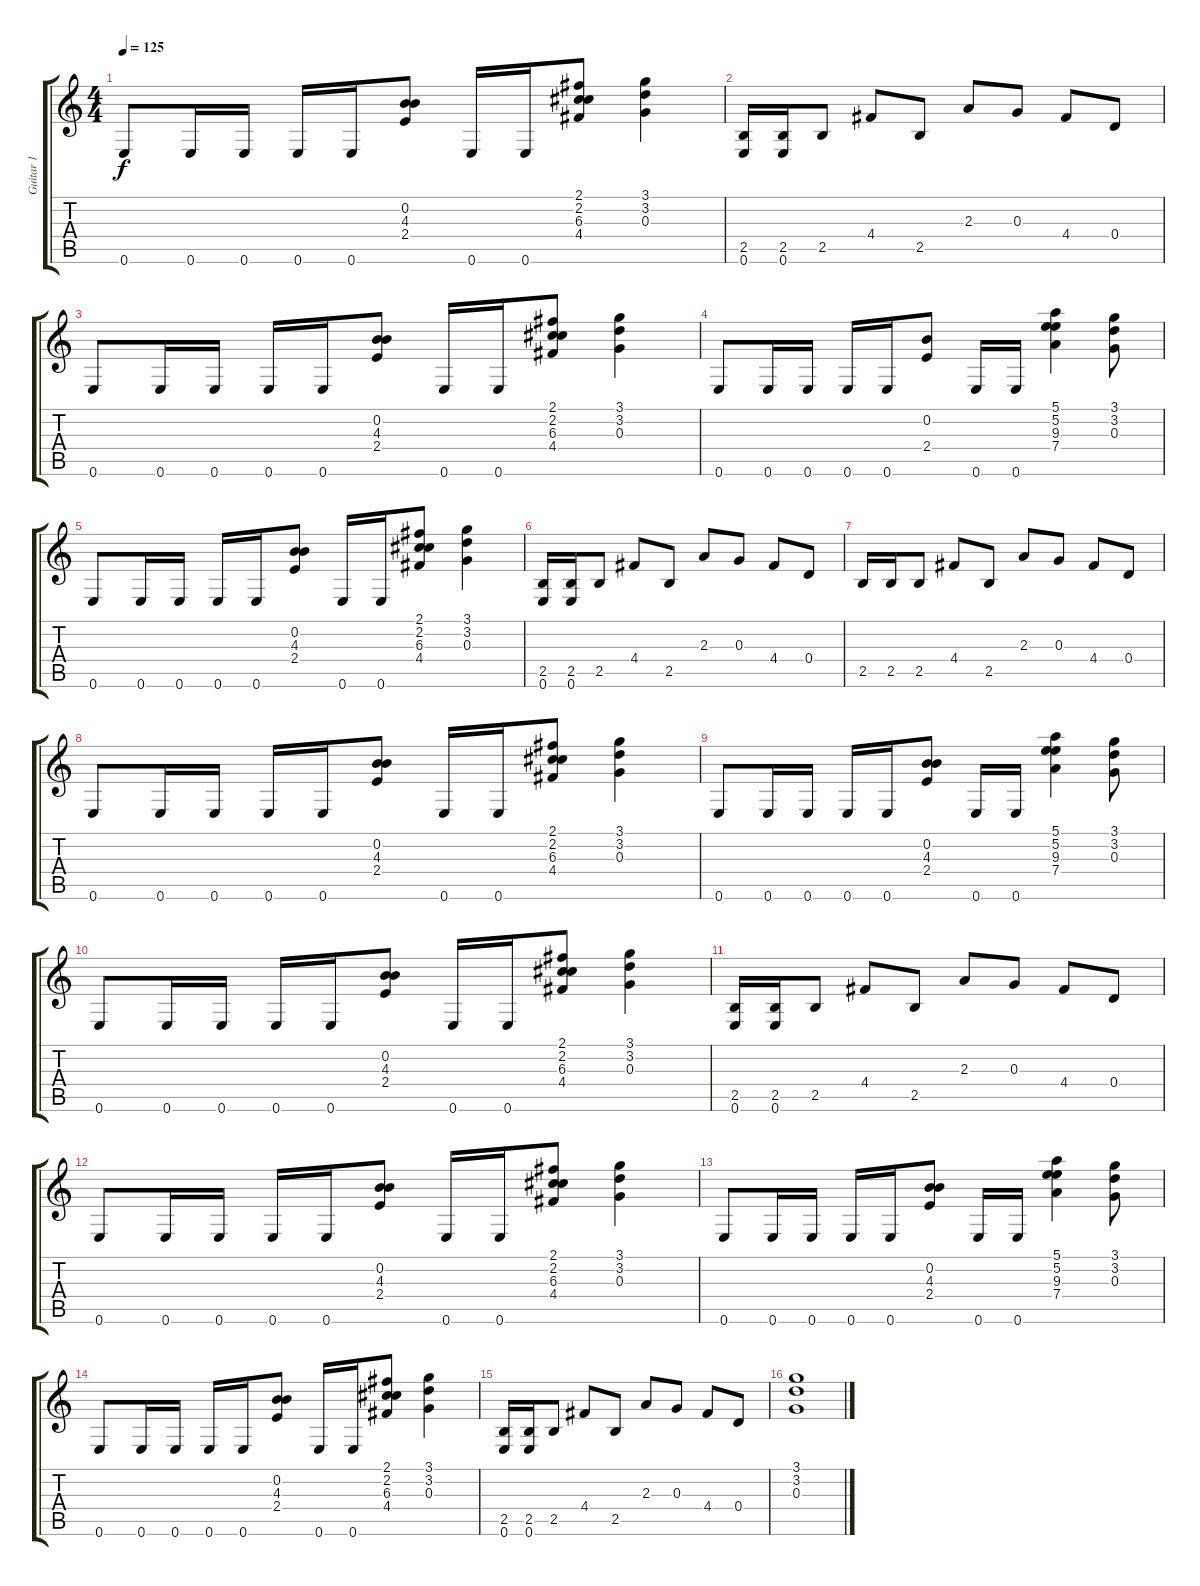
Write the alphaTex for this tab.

\track ("Guitar 1" "Guitar 1") {instrument distortionguitar}
\staff {score tabs}
\tuning (E4 B3 G3 D3 A2 E2) {hide}
\ts (4 4)
\tempo 125
\clef g2
\ks c
0.6.8{dy f} 0.6.16 0.6.16 0.6.16 0.6.16 (0.2 4.3 2.4).8 0.6.16 0.6.16 (2.1 2.2 6.3 4.4).8 (3.1 3.2 0.3).4 |
(2.5 0.6).16 (2.5 0.6).16 2.5.8 4.4.8 2.5.8 2.3.8 0.3.8 4.4.8 0.4.8 |
0.6.8 0.6.16 0.6.16 0.6.16 0.6.16 (0.2 4.3 2.4).8 0.6.16 0.6.16 (2.1 2.2 6.3 4.4).8 (3.1 3.2 0.3).4 |
0.6.8 0.6.16 0.6.16 0.6.16 0.6.16 (0.2 2.4).8 0.6.16 0.6.16 (5.1 5.2 9.3 7.4).4 (3.1 3.2 0.3).8 |
0.6.8 0.6.16 0.6.16 0.6.16 0.6.16 (0.2 4.3 2.4).8 0.6.16 0.6.16 (2.1 2.2 6.3 4.4).8 (3.1 3.2 0.3).4 |
(2.5 0.6).16 (2.5 0.6).16 2.5.8 4.4.8 2.5.8 2.3.8 0.3.8 4.4.8 0.4.8 |
2.5.16 2.5.16 2.5.8 4.4.8 2.5.8 2.3.8 0.3.8 4.4.8 0.4.8 |
0.6.8 0.6.16 0.6.16 0.6.16 0.6.16 (0.2 4.3 2.4).8 0.6.16 0.6.16 (2.1 2.2 6.3 4.4).8 (3.1 3.2 0.3).4 |
0.6.8 0.6.16 0.6.16 0.6.16 0.6.16 (0.2 4.3 2.4).8 0.6.16 0.6.16 (5.1 5.2 9.3 7.4).4 (3.1 3.2 0.3).8 |
0.6.8 0.6.16 0.6.16 0.6.16 0.6.16 (0.2 4.3 2.4).8 0.6.16 0.6.16 (2.1 2.2 6.3 4.4).8 (3.1 3.2 0.3).4 |
(2.5 0.6).16 (2.5 0.6).16 2.5.8 4.4.8 2.5.8 2.3.8 0.3.8 4.4.8 0.4.8 |
0.6.8 0.6.16 0.6.16 0.6.16 0.6.16 (0.2 4.3 2.4).8 0.6.16 0.6.16 (2.1 2.2 6.3 4.4).8 (3.1 3.2 0.3).4 |
0.6.8 0.6.16 0.6.16 0.6.16 0.6.16 (0.2 4.3 2.4).8 0.6.16 0.6.16 (5.1 5.2 9.3 7.4).4 (3.1 3.2 0.3).8 |
0.6.8 0.6.16 0.6.16 0.6.16 0.6.16 (0.2 4.3 2.4).8 0.6.16 0.6.16 (2.1 2.2 6.3 4.4).8 (3.1 3.2 0.3).4 |
(2.5 0.6).16 (2.5 0.6).16 2.5.8 4.4.8 2.5.8 2.3.8 0.3.8 4.4.8 0.4.8 |
(3.1 3.2 0.3).1
